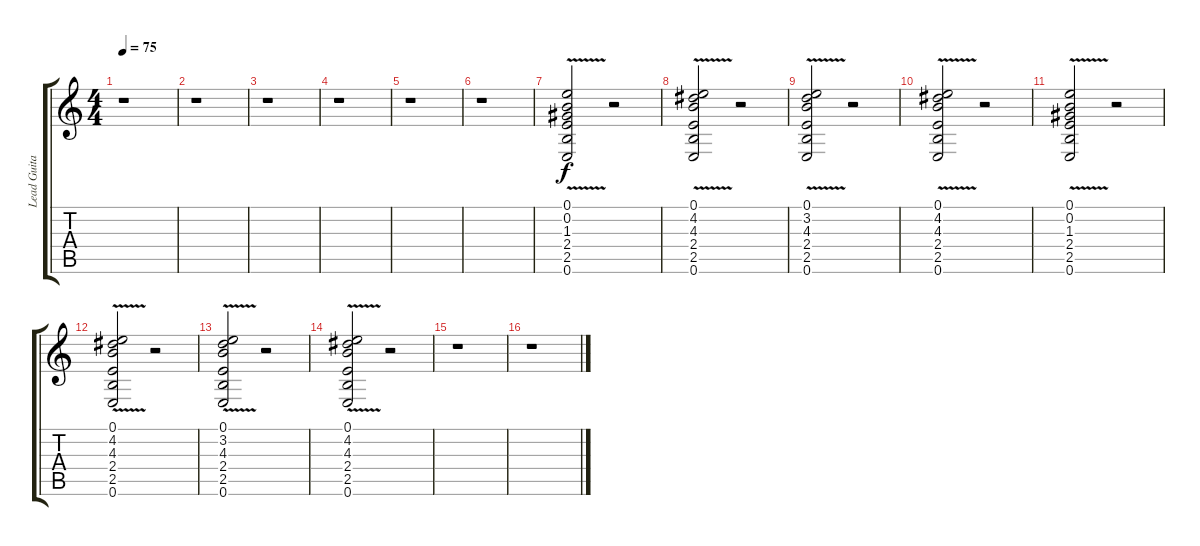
\track ("Lead Guitar" "Lead Guita") {instrument distortionguitar}
\staff {score tabs}
\tuning (E4 B3 G3 D3 A2 E2) {hide}
\ts (4 4)
\tempo 75
\clef g2
\ks c
r.1{dy f} |
r.1 |
r.1 |
r.1 |
r.1 |
r.1 |
(0.1{v} 0.2 1.3 2.4 2.5 0.6).2{volume 12} r.2 |
(0.1{v} 4.2 4.3 2.4 2.5 0.6).2 r.2 |
(0.1{v} 3.2 4.3 2.4 2.5 0.6).2 r.2 |
(0.1{v} 4.2 4.3 2.4 2.5 0.6).2 r.2 |
(0.1{v} 0.2 1.3 2.4 2.5 0.6).2 r.2 |
(0.1{v} 4.2 4.3 2.4 2.5 0.6).2 r.2 |
(0.1{v} 3.2 4.3 2.4 2.5 0.6).2 r.2 |
(0.1{v} 4.2 4.3 2.4 2.5 0.6).2 r.2 |
r.1 |
r.1
